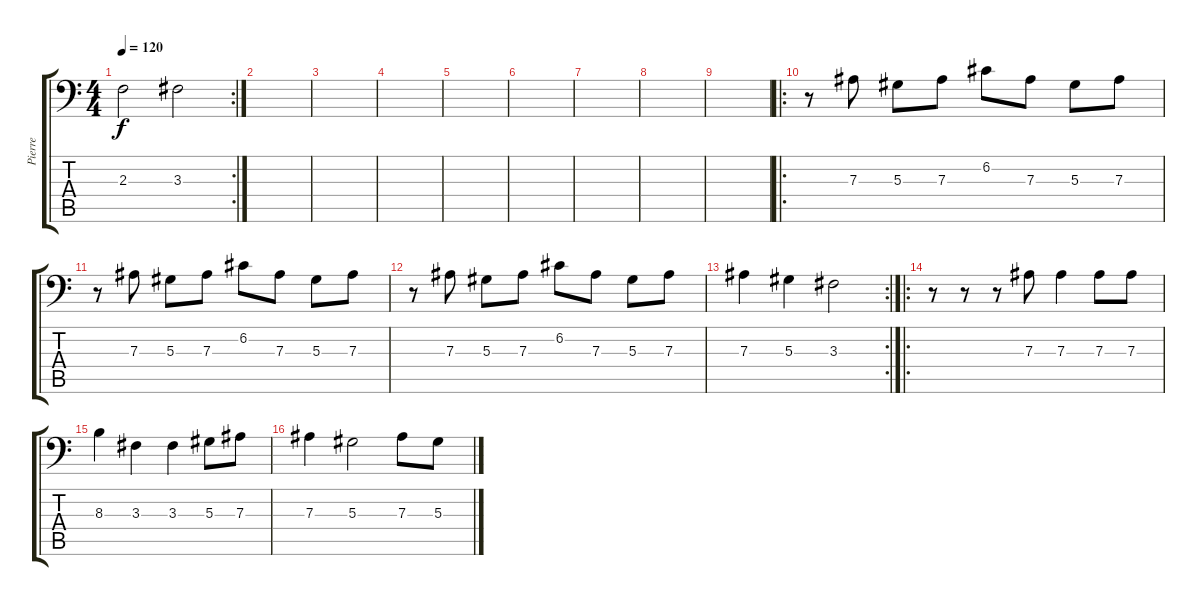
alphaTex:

\track ("Pierre" "Pierre") {instrument lead1square}
\staff {score tabs}
\tuning (C4 G3 Eb3 Bb2 F2 Bb1) {hide}
\rc 2
\ts (4 4)
\tempo 120
\clef f4
\ks c
2.3.2{dy f} 3.3.2 |
|
|
|
|
|
|
|
|
\ro
r.8 7.3.8 5.3.8 7.3.8 6.2.8 7.3.8 5.3.8 7.3.8 |
r.8 7.3.8 5.3.8 7.3.8 6.2.8 7.3.8 5.3.8 7.3.8 |
r.8 7.3.8 5.3.8 7.3.8 6.2.8 7.3.8 5.3.8 7.3.8 |
\rc 2
7.3.4 5.3.4 3.3.2 |
\ro
r.8 r.8 r.8 7.3.8 7.3.4 7.3.8 7.3.8 |
8.3.4 3.3.4 3.3.4 5.3.8 7.3.8 |
7.3.4 5.3.2 7.3.8 5.3.8
